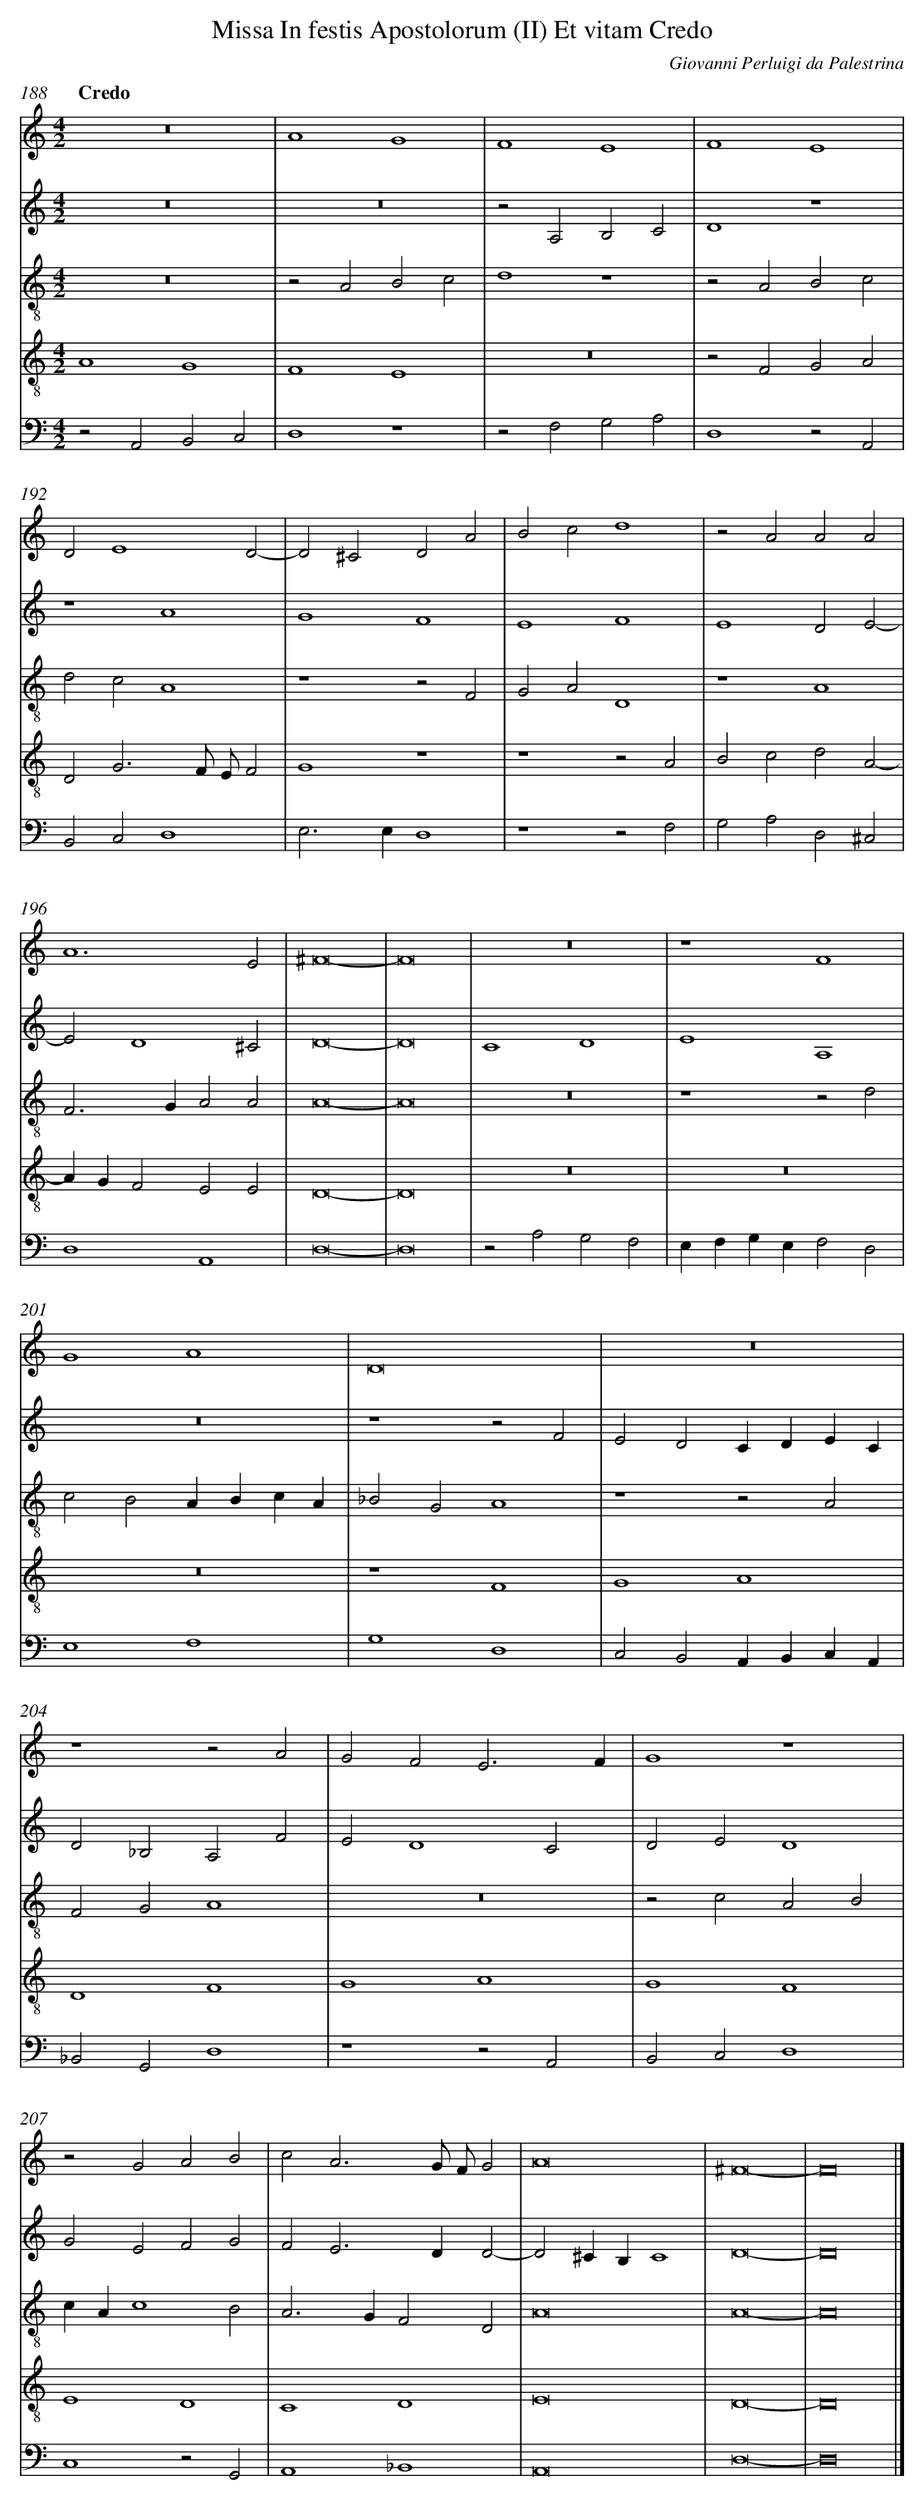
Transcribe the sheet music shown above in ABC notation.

X:1
T: Missa In festis Apostolorum (II) Et vitam Credo
C: Giovanni Perluigi da Palestrina
L: 1/4
M: 4/2
Q: "Credo"
V: 1 clef=treble
V: 2 clef=treble
V: 3 clef=treble-8
V: 4 clef=treble-8
V: 5 clef=bass
K: C
[V:1] z8 |
[V:2] z8 |
[V:3] z8 |
[V:4] A4G4 |
[V:5] z2A,,2B,,2C,2 |
[V:1] A4G4 |
[V:2] z8 |
[V:3] z2A2B2c2 |
[V:4] F4E4 |
[V:5] D,4z4 |
[V:1] F4E4 |
[V:2] z2A,2B,2C2 |
[V:3] d4z4 |
[V:4] z8 |
[V:5] z2F,2G,2A,2 |
[V:1] F4E4 |
[V:2] D4z4 |
[V:3] z2A2B2c2 |
[V:4] z2F2G2A2 |
[V:5] D,4z2A,,2 |
[V:1] D2E4D2- |
[V:2] z4A4 |
[V:3] d2c2A4 |
[V:4] D2G3F/ E/F2 |
[V:5] B,,2C,2D,4 |
[V:1] D2^C2D2A2 |
[V:2] G4F4 |
[V:3] z4z2F2 |
[V:4] G4z4 |
[V:5] E,2>E,2D,4 |
[V:1] B2c2d4 |
[V:2] E4F4 |
[V:3] G2A2D4 |
[V:4] z4z2A2 |
[V:5] z4z2F,2 |
[V:1] z2A2A2A2 |
[V:2] E4D2E2- |
[V:3] z4A4 |
[V:4] B2c2d2A2- |
[V:5] G,2A,2D,2^C,2 |
[V:1] A6E2 |
[V:2] E2D4^C2 |
[V:3] F2>G2A2A2 |
[V:4] AGF2E2E2 |
[V:5] D,4A,,4 |
[V:1] ^F8- |
[V:2] D8- |
[V:3] A8- |
[V:4] D8- |
[V:5] D,8- |
[V:1] F8 |
[V:2] D8 |
[V:3] A8 |
[V:4] D8 |
[V:5] D,8 |
[V:1] z8 |
[V:2] C4D4 |
[V:3] z8 |
[V:4] z8 |
[V:5] z2A,2G,2F,2 |
[V:1] z4F4 |
[V:2] E4A,4 |
[V:3] z4z2d2 |
[V:4] z8 |
[V:5] E,F,G,E,F,2D,2 |
[V:1] G4A4 |
[V:2] z8 |
[V:3] c2B2ABcA |
[V:4] z8 |
[V:5] E,4F,4 |
[V:1] D8 |
[V:2] z4z2F2 |
[V:3] _B2G2A4 |
[V:4] z4F4 |
[V:5] G,4D,4 |
[V:1] z8 |
[V:2] E2D2CDEC |
[V:3] z4z2A2 |
[V:4] G4A4 |
[V:5] C,2B,,2A,,B,,C,A,, |
[V:1] z4z2A2 |
[V:2] D2_B,2A,2F2 |
[V:3] F2G2A4 |
[V:4] D4F4 |
[V:5] _B,,2G,,2D,4 |
[V:1] G2F2E3F |
[V:2] E2D4C2 |
[V:3] z8 |
[V:4] G4A4 |
[V:5] z4z2A,,2 |
[V:1] G4z4 |
[V:2] D2E2D4 |
[V:3] z2c2A2B2 |
[V:4] G4F4 |
[V:5] B,,2C,2D,4 |
[V:1] z2G2A2B2 |
[V:2] G2E2F2G2 |
[V:3] cAc4B2 |
[V:4] E4D4 |
[V:5] C,4z2G,,2 |
[V:1] c2A3G/ F/G2 |
[V:2] F2E2>D2D2- |
[V:3] A2>G2F2D2 |
[V:4] C4D4 |
[V:5] A,,4_B,,4 |
[V:1] A8 |
[V:2] D2^CB,C4 |
[V:3] A8 |
[V:4] E8 |
[V:5] A,,8 |
[V:1] ^F8- |
[V:2] D8- |
[V:3] A8- |
[V:4] D8- |
[V:5] D,8- |
[V:1] F8 |]
[V:2] D8 |]
[V:3] A8 |]
[V:4] D8 |]
[V:5] D,8 |]
